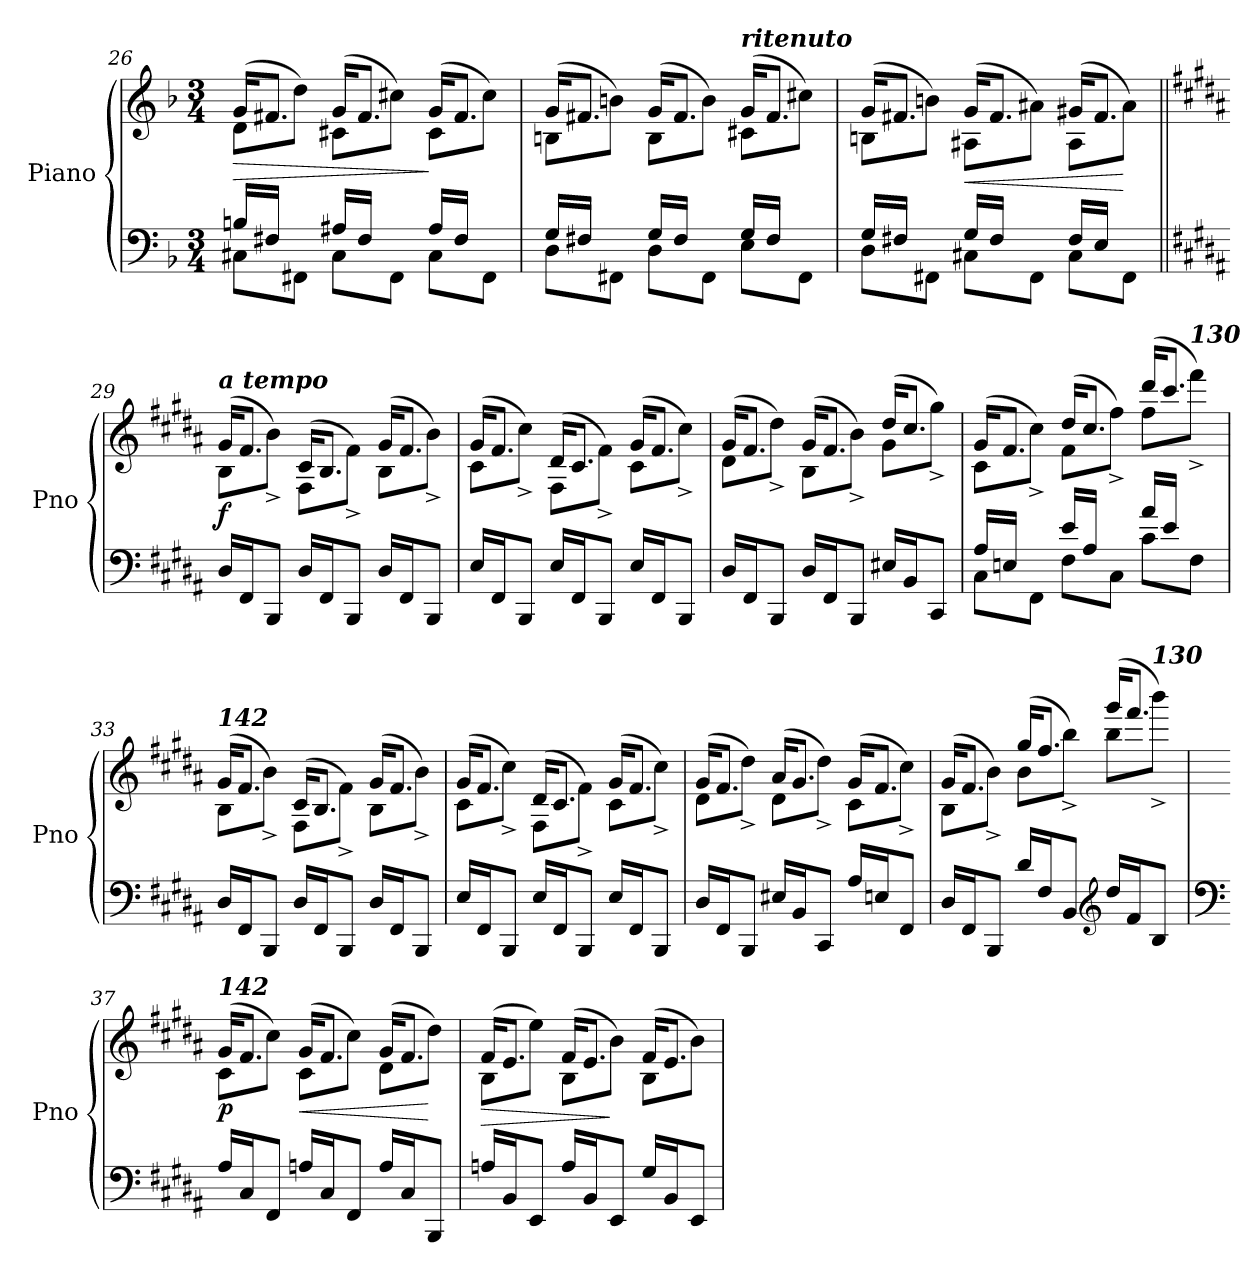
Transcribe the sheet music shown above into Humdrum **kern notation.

**kern	**kern	**dynam
*part1	*part1	*part1
*staff2	*staff1	*staff1/2
*I"Piano	*	*
*I'Pno	*	*
*clefF4	*clefG2	*
*k[b-]	*k[b-]	*
*M3/4	*M3/4	*
=26	=26	=26
*^	*	*
!	!	!	!LO:HP:b
*	*	*^	*
16Bn/LL	8C#X\L	(>16g/KL	8d\L	>
16F#X/JJ	.	8.f#X/J	.	.
8ryy	8FF#X\J	.	8dd\J)	.
16A#X/LL	8C#\L	(>16g/KL	8c#X\L	.
16F#/JJ	.	8.f#/J	.	.
8ryy	8FF#\J	.	8cc#X\J)	.
16A#/LL	8C#\L	(>16g/KL	8c#\L	]
16F#/JJ	.	8.f#/J	.	.
8ryy	8FF#\J	.	8cc#\J)	.
=27	=27	=27	=27	=27
16G/LL	8D\L	(>16g/KL	8Bn\L	.
16F#X/JJ	.	8.f#X/J	.	.
8ryy	8FF#X\J	.	8bn\J)	.
16G/LL	8D\L	(>16g/KL	8B\L	.
16F#/JJ	.	8.f#/J	.	.
8ryy	8FF#\J	.	8b\J)	.
!	!	!LO:TX:a:Bi:t=ritenuto	!	!
16G/LL	8E\L	(>16g/KL	8c#X\L	.
16F#/JJ	.	8.f#/J	.	.
8ryy	8FF#\J	.	8cc#X\J)	.
!!LO:PB:g=z	!!
=28	=28	=28	=28	=28
16G/LL	8D\L	(>16g/KL	8Bn\L	.
16F#X/JJ	.	8.f#X/J	.	.
8ryy	8FF#X\J	.	8bn\J)	.
!	!	!	!	!LO:HP:b
16G/LL	8C#X\L	(>16g/KL	8A#X\L	<
16F#/JJ	.	8.f#/J	.	.
8ryy	8FF#\J	.	8a#X\J)	.
16F#/LL	8C#\L	(>16g#X/KL	8A#\L	.
16E/JJ	.	8.f#/J	.	.
8ryy	8FF#\J	.	8a#\J)	[
*v	*v	*	*	*
=29||	=29||	=29||	=29||
*k[f#c#g#d#a#]	*k[f#c#g#d#a#]	*	*
*^	*	*	*
!	!	!LO:TX:a:Bi:t=a tempo	!	!
!	!	!	!	!LO:DY:b
*v	*v	*	*	*
16D#/LL	(>16g#/KL	8B\L	f
16FF#/J	8.f#/J	.	.
8BBB/J	.	8b^\J)	.
16D#/LL	(>16c#/KL	8F#\L	.
16FF#/J	8.B/J	.	.
8BBB/J	.	8f#^\J)	.
16D#/LL	(>16g#/KL	8B\L	.
16FF#/J	8.f#/J	.	.
8BBB/J	.	8b^\J)	.
=30	=30	=30	=30
16E/LL	(>16g#/KL	8c#\L	.
16FF#/J	8.f#/J	.	.
8BBB/J	.	8cc#^\J)	.
16E/LL	(>16d#/KL	8F#\L	.
16FF#/J	8.c#/J	.	.
8BBB/J	.	8f#^\J)	.
16E/LL	(>16g#/KL	8c#\L	.
16FF#/J	8.f#/J	.	.
8BBB/J	.	8cc#^\J)	.
!!LO:LB:g=z	!!
=31	=31	=31	=31
16D#/LL	(>16g#/KL	8d#\L	.
16FF#/J	8.f#/J	.	.
8BBB/J	.	8dd#^\J)	.
16D#/LL	(>16g#/KL	8B\L	.
16FF#/J	8.f#/J	.	.
8BBB/J	.	8b^\J)	.
16E#X/LL	(>16dd#/KL	8g#\L	.
16BB/J	8.cc#/J	.	.
8CC#/J	.	8gg#^\J)	.
=32	=32	=32	=32
*^	*	*	*
16A#/LL	8C#\L	(>16g#/KL	8c#\L	.
16En/JJ	.	8.f#/J	.	.
8ryy	8FF#\J	.	8cc#^\J)	.
16e/LL	8F#\L	(>16dd#/KL	8f#\L	.
16A#/JJ	.	8.cc#/J	.	.
8ryy	8C#\J	.	8ff#^\J)	.
16a#/LL	8c#\L	(>16ddd#/KL	8ff#\L	.
16e/JJ	.	8.ccc#/J	.	.
!	!	!	!LO:TX:a:Bi:t=130	!
8ryy	8F#\J	.	8fff#^\J)	.
=33	=33	=33	=33	=33
!	!	!LO:TX:a:Bi:t=142	!	!
!	!	!	!	!LO:DY:b=2
*v	*v	*	*	*
16D#/LL	(>16g#/KL	8B\L	other-dynamics
16FF#/J	8.f#/J	.	.
8BBB/J	.	8b^\J)	.
16D#/LL	(>16c#/KL	8F#\L	.
16FF#/J	8.B/J	.	.
8BBB/J	.	8f#^\J)	.
16D#/LL	(>16g#/KL	8B\L	.
16FF#/J	8.f#/J	.	.
8BBB/J	.	8b^\J)	.
=34	=34	=34	=34
16E/LL	(>16g#/KL	8c#\L	.
16FF#/J	8.f#/J	.	.
8BBB/J	.	8cc#^\J)	.
16E/LL	(>16d#/KL	8F#\L	.
16FF#/J	8.c#/J	.	.
8BBB/J	.	8f#^\J)	.
16E/LL	(>16g#/KL	8c#\L	.
16FF#/J	8.f#/J	.	.
8BBB/J	.	8cc#^\J)	.
!!LO:LB:g=z	!!
=35	=35	=35	=35
16D#/LL	(>16g#/KL	8d#\L	.
16FF#/J	8.f#/J	.	.
8BBB/J	.	8dd#^\J)	.
16E#X/LL	(>16a#/KL	8d#\L	.
16BB/J	8.g#/J	.	.
8CC#/J	.	8dd#^\J)	.
16A#/LL	(>16g#/KL	8c#\L	.
16En/J	8.f#/J	.	.
8FF#/J	.	8cc#^\J)	.
=36	=36	=36	=36
16D#/LL	(>16g#/KL	8B\L	.
16FF#/J	8.f#/J	.	.
8BBB/J	.	8b^\J)	.
16d#/LL	(>16gg#/KL	8b\L	.
16F#/J	8.ff#/J	.	.
8BB/J	.	8bb^\J)	.
*clefG2	*	*	*
16dd#/LL	(>16ggg#/KL	8bb\L	.
16f#/J	8.fff#/J	.	.
!	!	!LO:TX:a:Bi:t=130	!
8B/J	.	8bbb^\J)	.
=37	=37	=37	=37
*clefF4	*	*	*
!	!LO:TX:a:Bi:t=142	!	!
!	!	!	!LO:DY:b
16A#/LL	(>16g#/KL	8c#\L	p
16C#/J	8.f#/J	.	.
8FF#/J	.	8cc#\J)	.
!	!	!	!LO:HP:b
16An/LL	(>16g#/KL	8c#\L	<
16C#/J	8.f#/J	.	.
8FF#/J	.	8cc#\J)	.
16A/LL	(>16g#/KL	8d#\L	.
16C#/J	8.f#/J	.	.
8BBB/J	.	8dd#\J)	[
=38	=38	=38	=38
!	!	!	!LO:HP:b
16An/LL	(>16f#/KL	8B\L	>
16BB/J	8.e/J	.	.
8EE/J	.	8ee\J)	.
16A/LL	(>16f#/KL	8B\L	.
16BB/J	8.e/J	.	.
8EE/J	.	8b\J)	]
16G#/LL	(>16f#/KL	8B\L	.
16BB/J	8.e/J	.	.
8EE/J	.	8b\J)	.
*	*v	*v	*
=	=	=
*-	*-	*-
